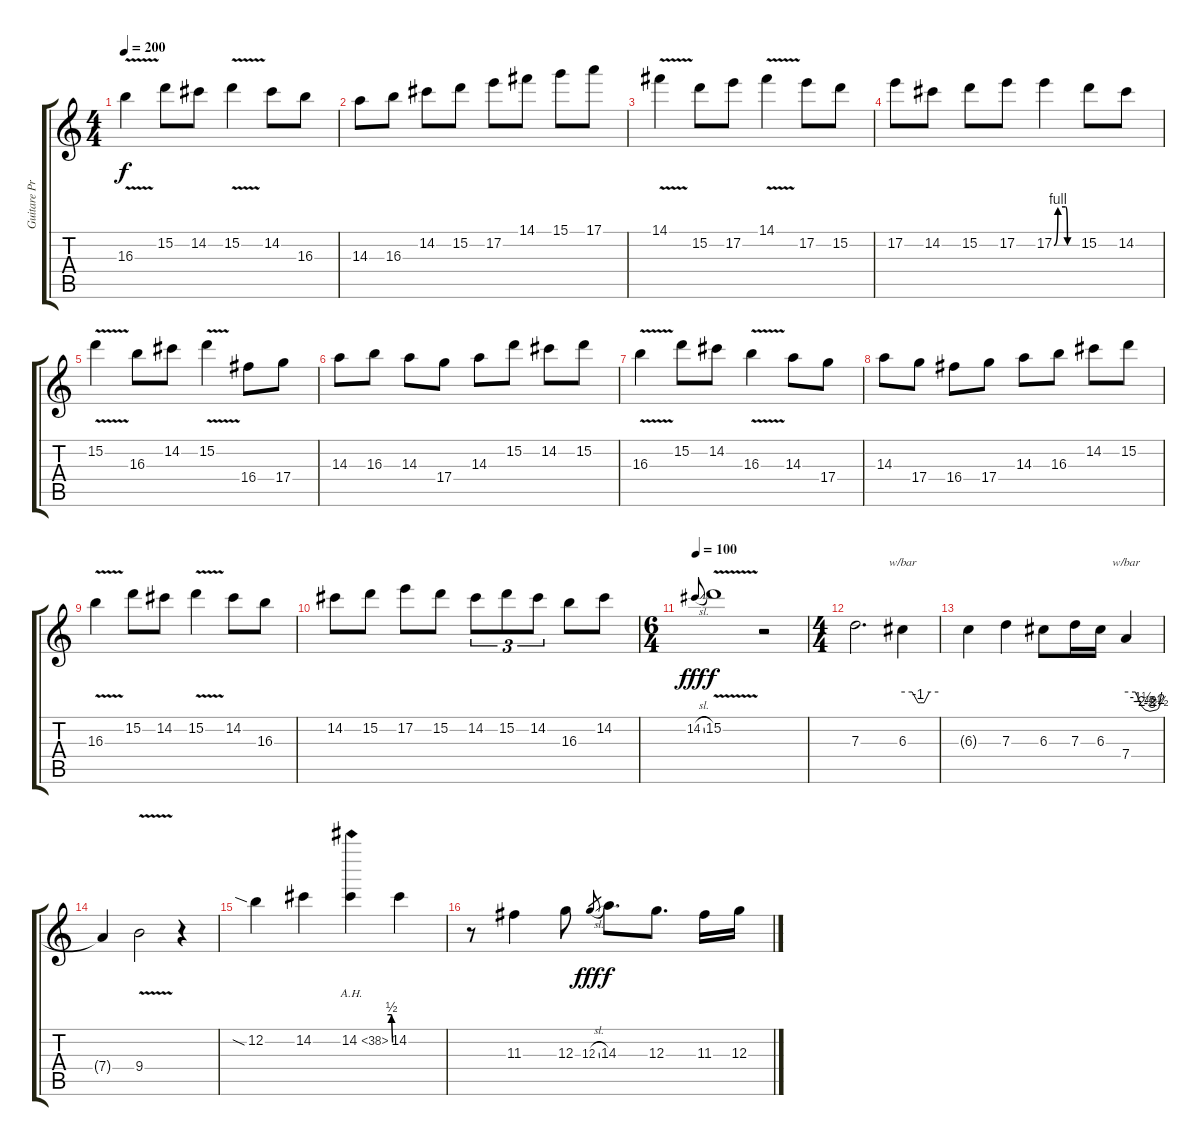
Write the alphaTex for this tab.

\track ("Guitare Principale" "Guitare Pr") {instrument distortionguitar}
\staff {score tabs}
\tuning (E4 B3 G3 D3 A2 E2) {hide}
\ts (4 4)
\tempo 200
\clef g2
\ks c
16.3{v}.4{dy f} 15.2.8 14.2.8 15.2{v}.4 14.2.8 16.3.8 |
14.3.8 16.3.8 14.2.8 15.2.8 17.2.8 14.1.8 15.1.8 17.1.8 |
14.1{v}.4 15.2.8 17.2.8 14.1{v}.4 17.2.8 15.2.8 |
17.2.8 14.2.8 15.2.8 17.2.8 17.2{be (custom 0 0 10 4 30 4 35 0 60 0)}.4 15.2.8 14.2.8 |
15.2{v}.4 16.3.8 14.2.8 15.2{v}.4 16.4.8 17.4.8 |
14.3.8 16.3.8 14.3.8 17.4.8 14.3.8 15.2.8 14.2.8 15.2.8 |
16.3{v}.4 15.2.8 14.2.8 16.3{v}.4 14.3.8 17.4.8 |
14.3.8 17.4.8 16.4.8 17.4.8 14.3.8 16.3.8 14.2.8 15.2.8 |
16.3{v}.4 15.2.8 14.2.8 15.2{v}.4 14.2.8 16.3.8 |
14.2.8 15.2.8 17.2.8 15.2.8 14.2.8{tu (3 2)} 15.2.8{tu (3 2)} 14.2.8{tu (3 2)} 16.3.8 14.2.8 |
\ts (6 4)
\tempo (100 0.020833333333333332)
14.2{sl}.8{gr onbeat dy fff} 15.2{v}.1{dy f} r.2 |
\ts (4 4)
7.3.2{d} 6.3.4{tbe (custom default 0 0 16 0 26 -4 30 -4 36 -4 45 0 60 0)} |
6.3{t}.4 7.3.4 6.3.8 7.3.16 6.3.16 7.4.4{tbe (custom default 0 0 16 0 26 -6 32 -10 40 -12 51 -10 55 -8 60 0)} |
7.4{t}.4 9.4{v}.2 r.4 |
12.2{sia}.4 14.2.4 14.2{be (custom 0 0 8 0 18 2 60 2) ah 24}.4 14.2.4 |
r.8 11.3.4 12.3.8 12.3{sl}.8{gr dy fff} 14.3.8{d dy f} 12.3.8{d} 11.3.16 12.3.16
